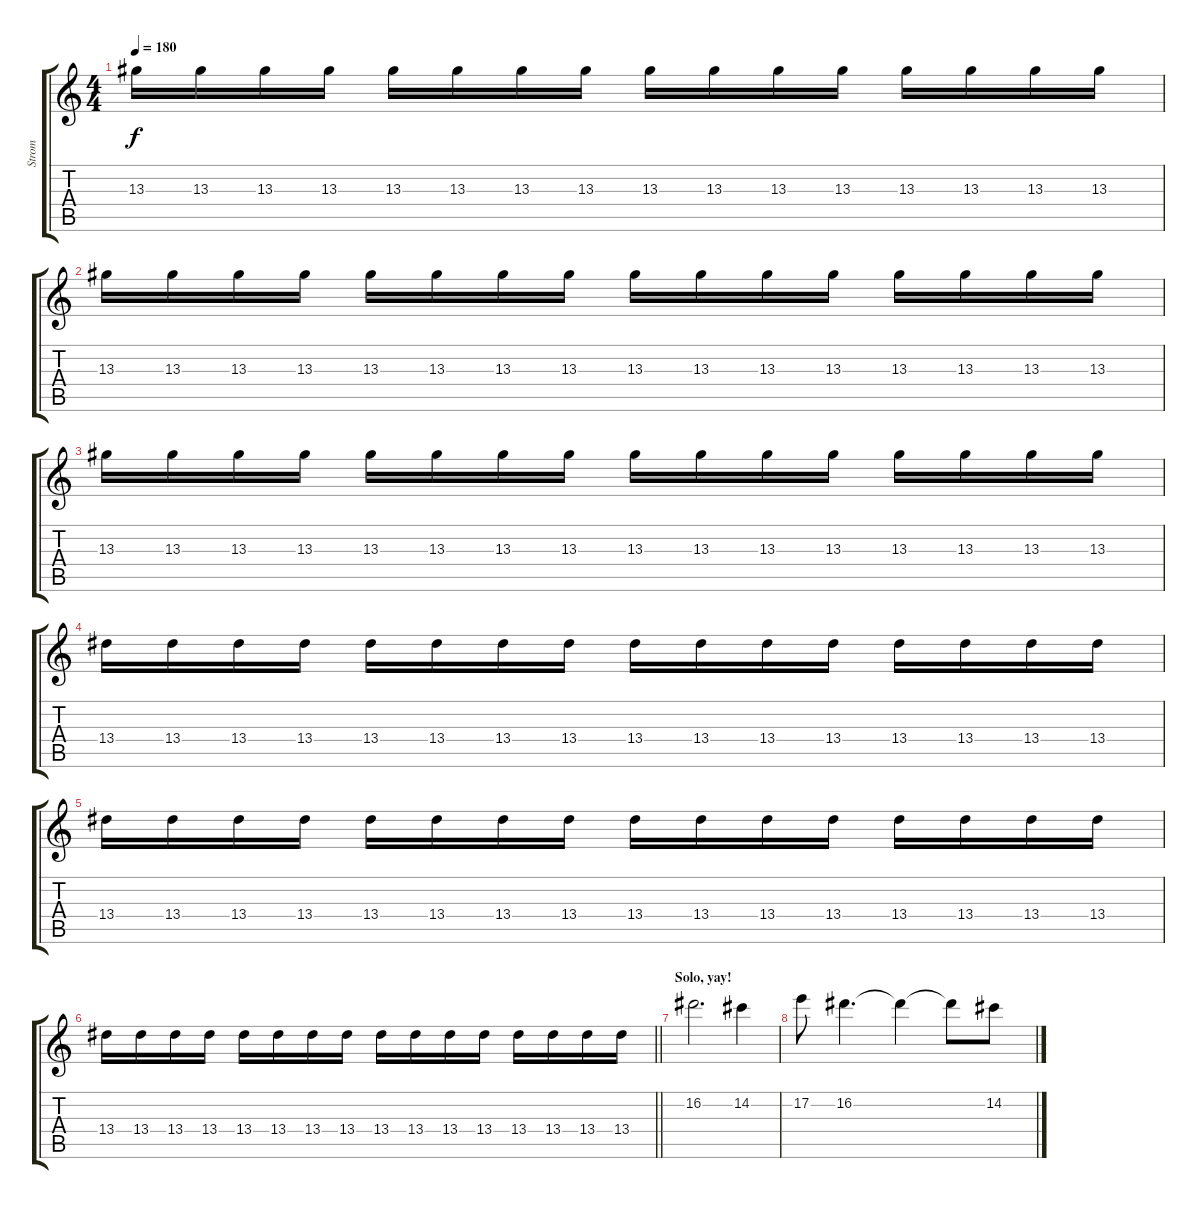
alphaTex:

\track ("Strom" "Strom") {instrument distortionguitar}
\staff {score tabs}
\tuning (E4 B3 G3 D3 A2 E2) {hide}
\ts (4 4)
\tempo 180
\clef g2
\ks c
13.3.16{dy f} 13.3.16 13.3.16 13.3.16 13.3.16 13.3.16 13.3.16 13.3.16 13.3.16 13.3.16 13.3.16 13.3.16 13.3.16 13.3.16 13.3.16 13.3.16 |
13.3.16 13.3.16 13.3.16 13.3.16 13.3.16 13.3.16 13.3.16 13.3.16 13.3.16 13.3.16 13.3.16 13.3.16 13.3.16 13.3.16 13.3.16 13.3.16 |
13.3.16 13.3.16 13.3.16 13.3.16 13.3.16 13.3.16 13.3.16 13.3.16 13.3.16 13.3.16 13.3.16 13.3.16 13.3.16 13.3.16 13.3.16 13.3.16 |
13.4.16 13.4.16 13.4.16 13.4.16 13.4.16 13.4.16 13.4.16 13.4.16 13.4.16 13.4.16 13.4.16 13.4.16 13.4.16 13.4.16 13.4.16 13.4.16 |
13.4.16 13.4.16 13.4.16 13.4.16 13.4.16 13.4.16 13.4.16 13.4.16 13.4.16 13.4.16 13.4.16 13.4.16 13.4.16 13.4.16 13.4.16 13.4.16 |
\barLineRight lightlight
13.4.16 13.4.16 13.4.16 13.4.16 13.4.16 13.4.16 13.4.16 13.4.16 13.4.16 13.4.16 13.4.16 13.4.16 13.4.16 13.4.16 13.4.16 13.4.16 |
\section ("" "Solo, yay!")
16.2.2{d volume 13} 14.2.4 |
17.2.8 16.2.4{d} 16.2{t}.4 16.2{t}.8 14.2.8
